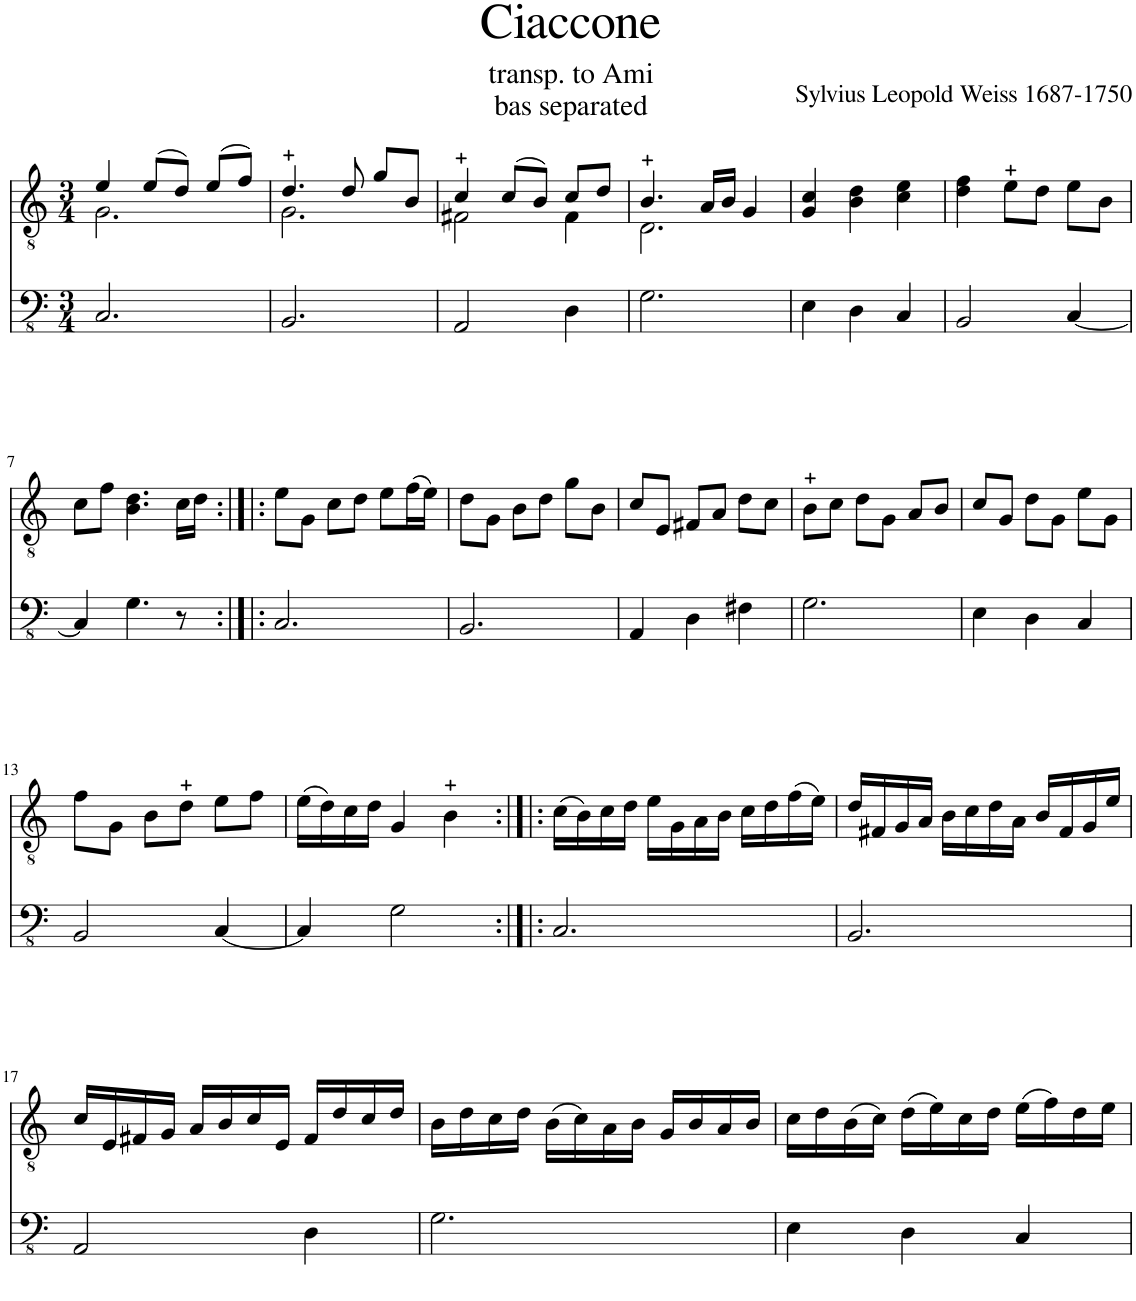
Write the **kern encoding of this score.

**kern	**kern
*part1	*part1
*staff2	*staff1
*I"Loutna	*
*I'Lout.	*
*clefFv4	*clefGv2
*k[]	*k[]
*M3/4	*M3/4
=1	=1
*	*^
2.CC/	4e/	2.G\
.	(8e/L	.
.	8d/J)	.
.	(8e/L	.
.	8f/J)	.
=2	=2	=2
2.BBB/	4.d/	2.G\
.	8d/	.
.	8g/L	.
.	8B/J	.
=3	=3	=3
2AAA/	4c/	2F#X\
.	(8c/L	.
.	8B/J)	.
4DD\	8c/L	4F#\
.	8d/J	.
=4	=4	=4
2.GG\	4.B/	2.D\
.	16A/LL	.
.	16B/JJ	.
.	4G/	.
*	*v	*v
=5	=5
4EE\	4G/ 4c/
4DD\	4B\ 4d\
4CC/	4c\ 4e\
=6	=6
2BBB/	4d\ 4f\
.	8e\L
.	8d\J
[4CC/	8e\L
.	8B\J
!!LO:LB:g=z
=7	=7
4CC/]	8c\L
.	8f\J
4.GG\	4.B\ 4.d\
8r	16c\LL
.	16d\JJ
=8:|!|:	=8:|!|:
2.CC/	8e\L
.	8G\J
.	8c\L
.	8d\J
.	8e\L
.	(16f\L
.	16e\JJ)
=9	=9
2.BBB/	8d\L
.	8G\J
.	8B\L
.	8d\J
.	8g\L
.	8B\J
=10	=10
4AAA/	8c/L
.	8E/J
4DD\	8F#X/L
.	8A/J
4FF#X\	8d\L
.	8c\J
=11	=11
2.GG\	8B\L
.	8c\J
.	8d\L
.	8G\J
.	8A/L
.	8B/J
=12	=12
4EE\	8c/L
.	8G/J
4DD\	8d\L
.	8G\J
4CC/	8e\L
.	8G\J
!!LO:LB:g=z
=13	=13
2BBB/	8f\L
.	8G\J
.	8B\L
.	8d\J
[4CC/	8e\L
.	8f\J
=14	=14
4CC/]	(16e\LL
.	16d\)
.	16c\
.	16d\JJ
2GG\	4G/
.	4B\
=15:|!|:	=15:|!|:
2.CC/	(16c\LL
.	16B\)
.	16c\
.	16d\JJ
.	16e\LL
.	16G\
.	16A\
.	16B\JJ
.	16c\LL
.	16d\
.	(16f\
.	16e\JJ)
=16	=16
2.BBB/	16d/LL
.	16F#X/
.	16G/
.	16A/JJ
.	16B\LL
.	16c\
.	16d\
.	16A\JJ
.	16B/LL
.	16F#/
.	16G/
.	16e/JJ
!!LO:LB:g=z
=17	=17
2AAA/	16c/LL
.	16E/
.	16F#X/
.	16G/JJ
.	16A/LL
.	16B/
.	16c/
.	16E/JJ
4DD\	16F#/LL
.	16d/
.	16c/
.	16d/JJ
=18	=18
2.GG\	16B\LL
.	16d\
.	16c\
.	16d\JJ
.	(16B\LL
.	16c\)
.	16A\
.	16B\JJ
.	16G/LL
.	16B/
.	16A/
.	16B/JJ
=19	=19
4EE\	16c\LL
.	16d\
.	(16B\
.	16c\JJ)
4DD\	(16d\LL
.	16e\)
.	16c\
.	16d\JJ
4CC/	(16e\LL
.	16f\)
.	16d\
.	16e\JJ
=	=
*-	*-
